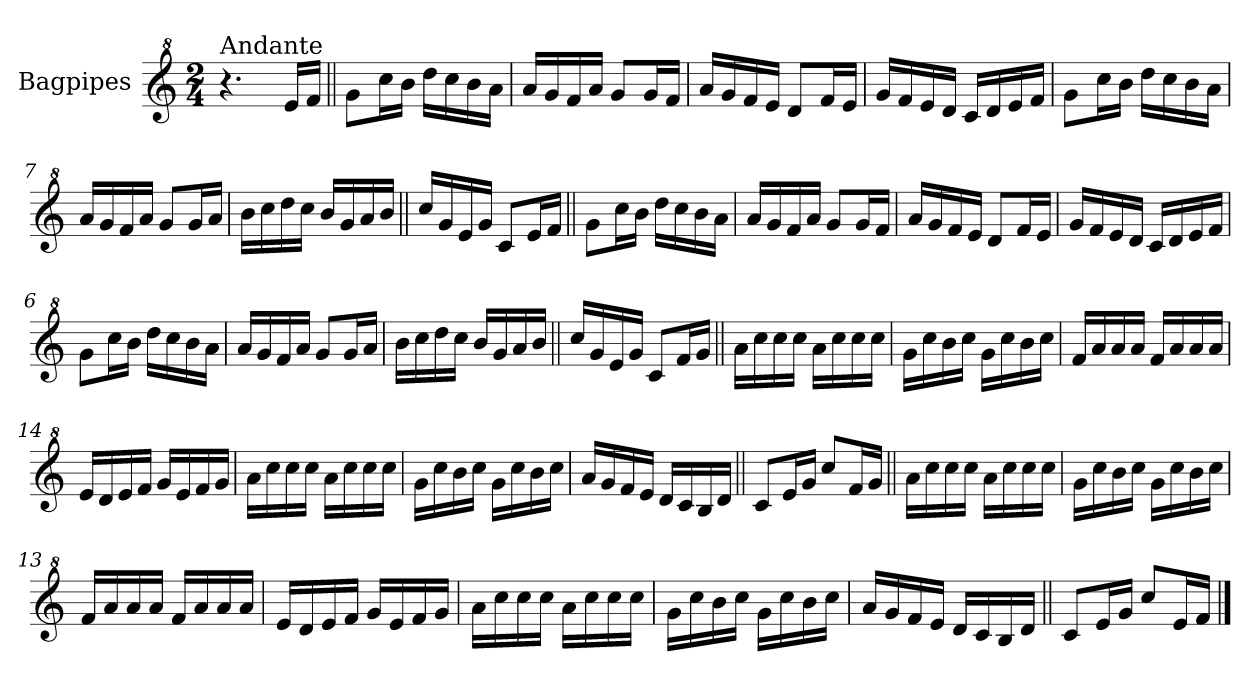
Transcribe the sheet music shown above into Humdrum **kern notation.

**kern
*part1
*staff1
*I"Bagpipes
*I'Bag
*clefG^2
*k[]
*C:
*M2/4
=1
!LO:TX:a:t=Andante
4.r
16ee/LL
16ff/JJ
=2||
8gg\L
16ccc\L
16bb\JJ
16ddd\LL
16ccc\
16bb\
16aa\JJ
=3
16aa/LL
16gg/
16ff/
16aa/JJ
8gg/L
16gg/L
16ff/JJ
=4
16aa/LL
16gg/
16ff/
16ee/JJ
8dd/L
16ff/L
16ee/JJ
=5
16gg/LL
16ff/
16ee/
16dd/JJ
16cc/LL
16dd/
16ee/
16ff/JJ
=6
8gg\L
16ccc\L
16bb\JJ
16ddd\LL
16ccc\
16bb\
16aa\JJ
!!LO:LB:g=z
=7
16aa/LL
16gg/
16ff/
16aa/JJ
8gg/L
16gg/L
16aa/JJ
=8
16bb\LL
16ccc\
16ddd\
16ccc\JJ
16bb/LL
16gg/
16aa/
16bb/JJ
=9||
16ccc/LL
16gg/
16ee/
16gg/JJ
8cc/L
16ee/L
16ff/JJ
=2||
8gg\L
16ccc\L
16bb\JJ
16ddd\LL
16ccc\
16bb\
16aa\JJ
=3
16aa/LL
16gg/
16ff/
16aa/JJ
8gg/L
16gg/L
16ff/JJ
=4
16aa/LL
16gg/
16ff/
16ee/JJ
8dd/L
16ff/L
16ee/JJ
=5
16gg/LL
16ff/
16ee/
16dd/JJ
16cc/LL
16dd/
16ee/
16ff/JJ
=6
8gg\L
16ccc\L
16bb\JJ
16ddd\LL
16ccc\
16bb\
16aa\JJ
!!LO:LB:g=z
=7
16aa/LL
16gg/
16ff/
16aa/JJ
8gg/L
16gg/L
16aa/JJ
=8
16bb\LL
16ccc\
16ddd\
16ccc\JJ
16bb/LL
16gg/
16aa/
16bb/JJ
=10||
16ccc/LL
16gg/
16ee/
16gg/JJ
8cc/L
16ff/L
16gg/JJ
=11||
16aa\LL
16ccc\
16ccc\
16ccc\JJ
16aa\LL
16ccc\
16ccc\
16ccc\JJ
=12
16gg\LL
16ccc\
16bb\
16ccc\JJ
16gg\LL
16ccc\
16bb\
16ccc\JJ
!!LO:LB:g=z
=13
16ff/LL
16aa/
16aa/
16aa/JJ
16ff/LL
16aa/
16aa/
16aa/JJ
=14
16ee/LL
16dd/
16ee/
16ff/JJ
16gg/LL
16ee/
16ff/
16gg/JJ
=15
16aa\LL
16ccc\
16ccc\
16ccc\JJ
16aa\LL
16ccc\
16ccc\
16ccc\JJ
=16
16gg\LL
16ccc\
16bb\
16ccc\JJ
16gg\LL
16ccc\
16bb\
16ccc\JJ
=17
16aa/LL
16gg/
16ff/
16ee/JJ
16dd/LL
16cc/
16b/
16dd/JJ
=18||
8cc/L
16ee/L
16gg/JJ
8ccc/L
16ff/L
16gg/JJ
=11||
16aa\LL
16ccc\
16ccc\
16ccc\JJ
16aa\LL
16ccc\
16ccc\
16ccc\JJ
=12
16gg\LL
16ccc\
16bb\
16ccc\JJ
16gg\LL
16ccc\
16bb\
16ccc\JJ
!!LO:LB:g=z
=13
16ff/LL
16aa/
16aa/
16aa/JJ
16ff/LL
16aa/
16aa/
16aa/JJ
=14
16ee/LL
16dd/
16ee/
16ff/JJ
16gg/LL
16ee/
16ff/
16gg/JJ
=15
16aa\LL
16ccc\
16ccc\
16ccc\JJ
16aa\LL
16ccc\
16ccc\
16ccc\JJ
=16
16gg\LL
16ccc\
16bb\
16ccc\JJ
16gg\LL
16ccc\
16bb\
16ccc\JJ
=17
16aa/LL
16gg/
16ff/
16ee/JJ
16dd/LL
16cc/
16b/
16dd/JJ
!!LO:LB:g=z
=19||
8cc/L
16ee/L
16gg/JJ
8ccc/L
16ee/L
16ff/JJ
==
*-
